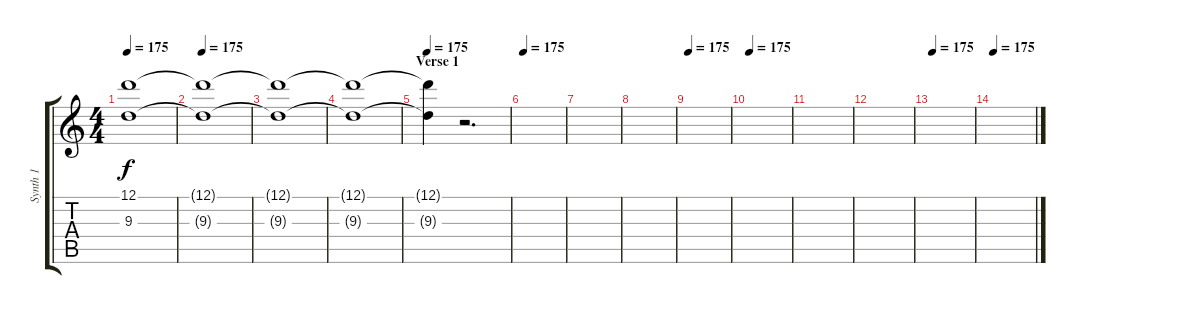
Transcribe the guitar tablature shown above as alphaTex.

\track ("Synth 1" "Synth 1") {instrument synthstrings1}
\staff {score tabs}
\tuning (D5 A4 F4 C4 G3 D3) {hide}
\ts (4 4)
\tempo 175
\clef g2
\ks c
(12.1{t} 9.3{t}).1{dy f} |
\tempo 175
(12.1{t} 9.3{t}).1 |
(12.1{t} 9.3{t}).1 |
(12.1{t} 9.3{t}).1 |
\section ("" "Verse 1")
\tempo 175
(12.1{t} 9.3{t}).4 r.2{d} |
\tempo 175
|
|
|
\tempo 175
|
\tempo 175
|
|
|
\tempo 175
|
\tempo 175
